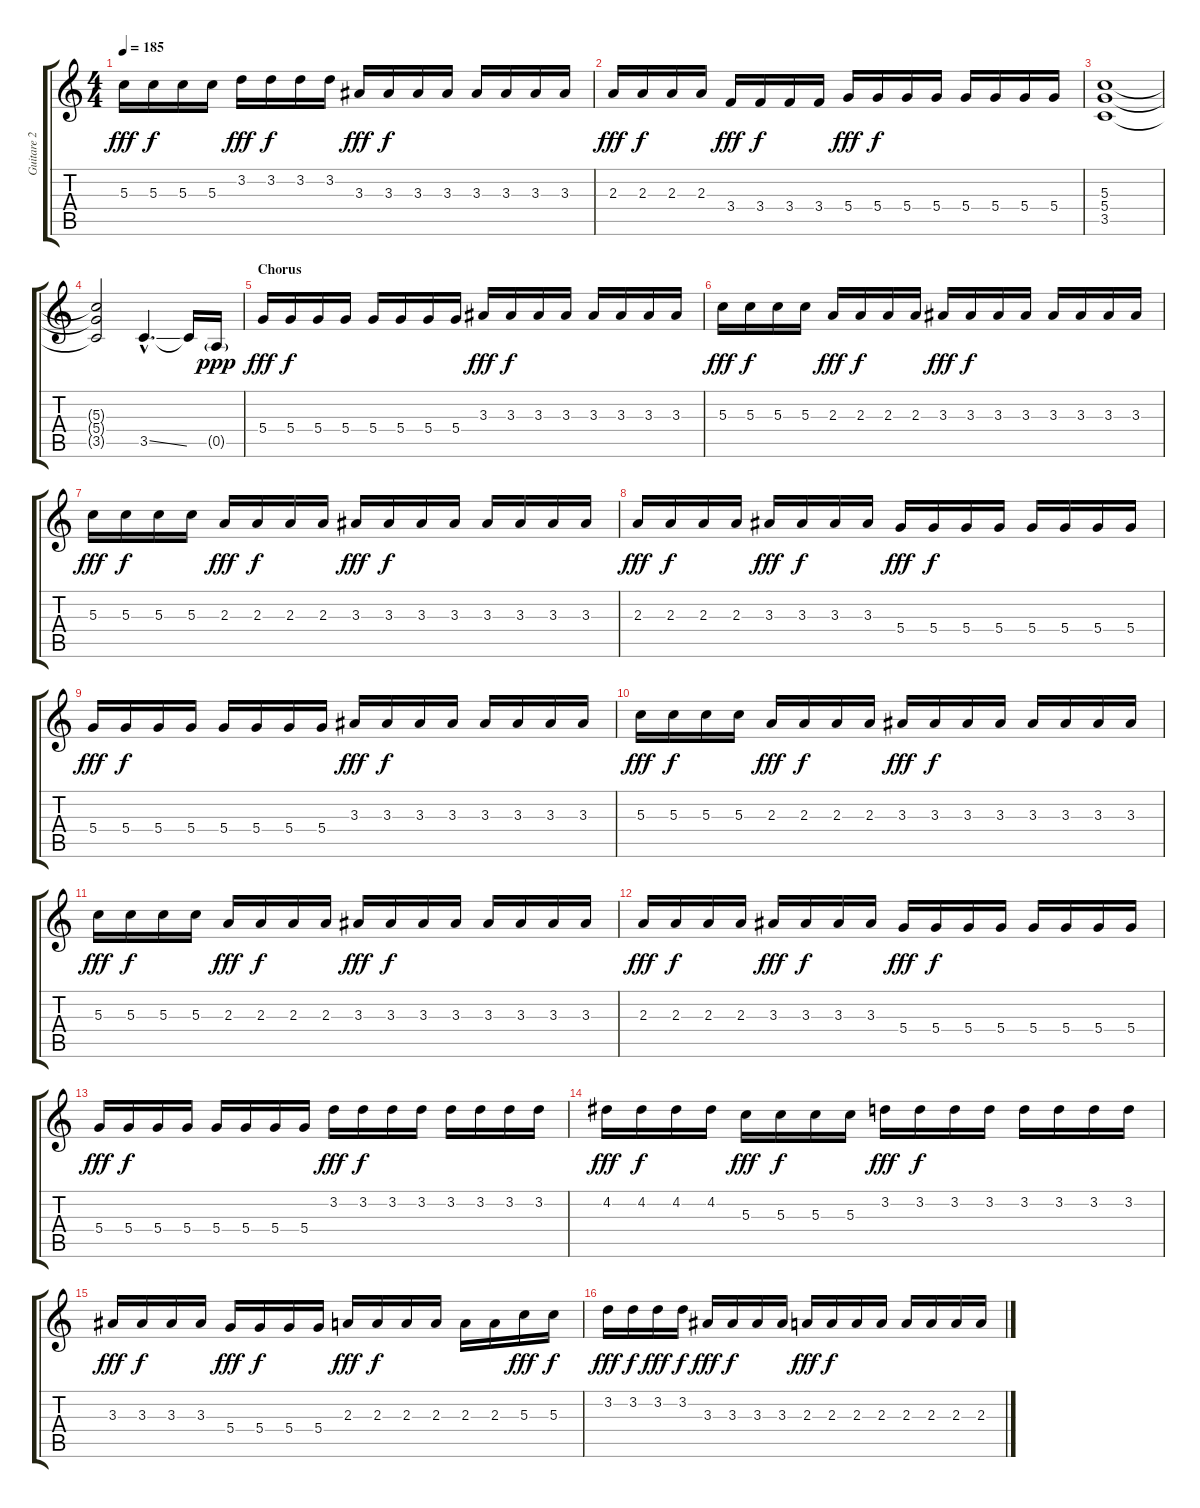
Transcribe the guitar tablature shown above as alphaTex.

\track ("Guitare 2" "Guitare 2") {instrument distortionguitar}
\staff {score tabs}
\tuning (E4 B3 G3 D3 A2 E2) {hide}
\ts (4 4)
\tempo 185
\clef g2
\ks c
5.3.16{dy fff} 5.3.16{dy f} 5.3.16 5.3.16 3.2.16{dy fff} 3.2.16{dy f} 3.2.16 3.2.16 3.3.16{dy fff} 3.3.16{dy f} 3.3.16 3.3.16 3.3.16 3.3.16 3.3.16 3.3.16 |
2.3.16{dy fff} 2.3.16{dy f} 2.3.16 2.3.16 3.4.16{dy fff} 3.4.16{dy f} 3.4.16 3.4.16 5.4.16{dy fff} 5.4.16{dy f} 5.4.16 5.4.16 5.4.16 5.4.16 5.4.16 5.4.16 |
(5.3 5.4 3.5).1 |
(5.3{t} 5.4{t} 3.5{t}).2 3.5{ss hac}.4{d} 3.5{t}.16 0.5{g}.16{dy ppp} |
\section ("" "Chorus")
5.4.16{dy fff} 5.4.16{dy f} 5.4.16 5.4.16 5.4.16 5.4.16 5.4.16 5.4.16 3.3.16{dy fff} 3.3.16{dy f} 3.3.16 3.3.16 3.3.16 3.3.16 3.3.16 3.3.16 |
5.3.16{dy fff} 5.3.16{dy f} 5.3.16 5.3.16 2.3.16{dy fff} 2.3.16{dy f} 2.3.16 2.3.16 3.3.16{dy fff} 3.3.16{dy f} 3.3.16 3.3.16 3.3.16 3.3.16 3.3.16 3.3.16 |
5.3.16{dy fff} 5.3.16{dy f} 5.3.16 5.3.16 2.3.16{dy fff} 2.3.16{dy f} 2.3.16 2.3.16 3.3.16{dy fff} 3.3.16{dy f} 3.3.16 3.3.16 3.3.16 3.3.16 3.3.16 3.3.16 |
2.3.16{dy fff} 2.3.16{dy f} 2.3.16 2.3.16 3.3.16{dy fff} 3.3.16{dy f} 3.3.16 3.3.16 5.4.16{dy fff} 5.4.16{dy f} 5.4.16 5.4.16 5.4.16 5.4.16 5.4.16 5.4.16 |
5.4.16{dy fff} 5.4.16{dy f} 5.4.16 5.4.16 5.4.16 5.4.16 5.4.16 5.4.16 3.3.16{dy fff} 3.3.16{dy f} 3.3.16 3.3.16 3.3.16 3.3.16 3.3.16 3.3.16 |
5.3.16{dy fff} 5.3.16{dy f} 5.3.16 5.3.16 2.3.16{dy fff} 2.3.16{dy f} 2.3.16 2.3.16 3.3.16{dy fff} 3.3.16{dy f} 3.3.16 3.3.16 3.3.16 3.3.16 3.3.16 3.3.16 |
5.3.16{dy fff} 5.3.16{dy f} 5.3.16 5.3.16 2.3.16{dy fff} 2.3.16{dy f} 2.3.16 2.3.16 3.3.16{dy fff} 3.3.16{dy f} 3.3.16 3.3.16 3.3.16 3.3.16 3.3.16 3.3.16 |
2.3.16{dy fff} 2.3.16{dy f} 2.3.16 2.3.16 3.3.16{dy fff} 3.3.16{dy f} 3.3.16 3.3.16 5.4.16{dy fff} 5.4.16{dy f} 5.4.16 5.4.16 5.4.16 5.4.16 5.4.16 5.4.16 |
5.4.16{dy fff} 5.4.16{dy f} 5.4.16 5.4.16 5.4.16 5.4.16 5.4.16 5.4.16 3.2.16{dy fff} 3.2.16{dy f} 3.2.16 3.2.16 3.2.16 3.2.16 3.2.16 3.2.16 |
4.2.16{dy fff} 4.2.16{dy f} 4.2.16 4.2.16 5.3.16{dy fff} 5.3.16{dy f} 5.3.16 5.3.16 3.2.16{dy fff} 3.2.16{dy f} 3.2.16 3.2.16 3.2.16 3.2.16 3.2.16 3.2.16 |
3.3.16{dy fff} 3.3.16{dy f} 3.3.16 3.3.16 5.4.16{dy fff} 5.4.16{dy f} 5.4.16 5.4.16 2.3.16{dy fff} 2.3.16{dy f} 2.3.16 2.3.16 2.3.16 2.3.16 5.3.16{dy fff} 5.3.16{dy f} |
3.2.16{dy fff} 3.2.16{dy f} 3.2.16{dy fff} 3.2.16{dy f} 3.3.16{dy fff} 3.3.16{dy f} 3.3.16 3.3.16 2.3.16{dy fff} 2.3.16{dy f} 2.3.16 2.3.16 2.3.16 2.3.16 2.3.16 2.3.16
